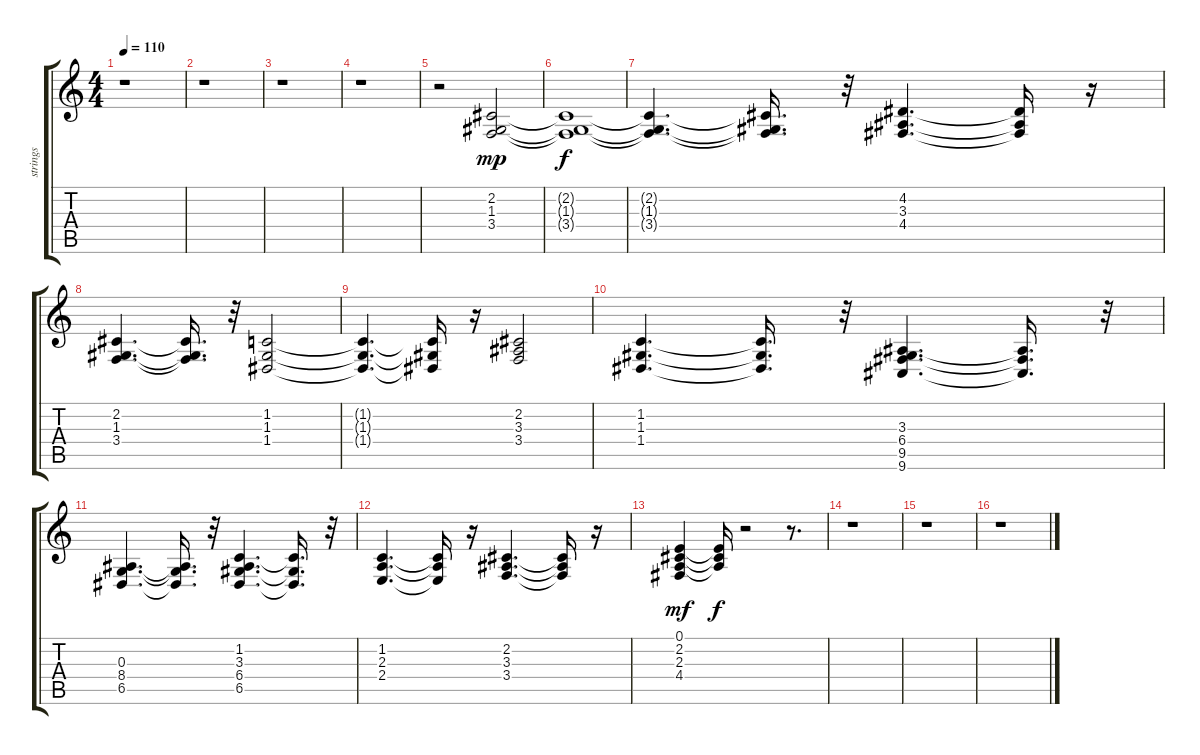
\track ("strings  " "strings  ") {instrument stringensemble1}
\staff {score tabs}
\tuning (E4 B3 G3 D3 A2 E2) {hide}
\ts (4 4)
\tempo 110
\clef g2
\ks c
r.1{dy f} |
r.1 |
r.1 |
r.1 |
r.2 (2.2 1.3 3.4).2{dy mp} |
(2.2{t} 1.3{t} 3.4{t}).1{dy f} |
(2.2{t} 1.3{t} 3.4{t}).4{d} (2.2{t} 1.3{t} 3.4{t}).16{d} r.32 (4.2 3.3 4.4).4{d} (4.2{t} 3.3{t} 4.4{t}).16 r.16 |
(2.2 1.3 3.4).4{d} (2.2{t} 1.3{t} 3.4{t}).16{d} r.32 (1.2 1.3 1.4).2 |
(1.2{t} 1.3{t} 1.4{t}).4{d} (1.2{t} 1.3{t} 1.4{t}).16 r.16 (2.2 3.3 3.4).2 |
(1.2 1.3 1.4).4{d} (1.2{t} 1.3{t} 1.4{t}).16{d} r.32 (3.3 6.4 9.5 9.6).4{d} (3.3{t} 9.5{t} 9.6{t}).16{d} r.32 |
(0.3 8.4 6.5).4{d} (0.3{t} 8.4{t} 6.5{t}).16{d} r.32 (1.2 3.3 6.4 6.5).4{d} (1.2{t} 6.4{t} 6.5{t}).16{d} r.32 |
(1.2 2.3 2.4).4{d} (1.2{t} 2.3{t} 2.4{t}).16 r.16 (2.2 3.3 3.4).4{d} (2.2{t} 3.3{t} 3.4{t}).16 r.16 |
(0.1 2.2 2.3 4.4).4{dy mf} (0.1{t} 2.2{t} 2.3{t}).16{dy f} r.2 r.8{d} |
r.1 |
r.1 |
r.1
